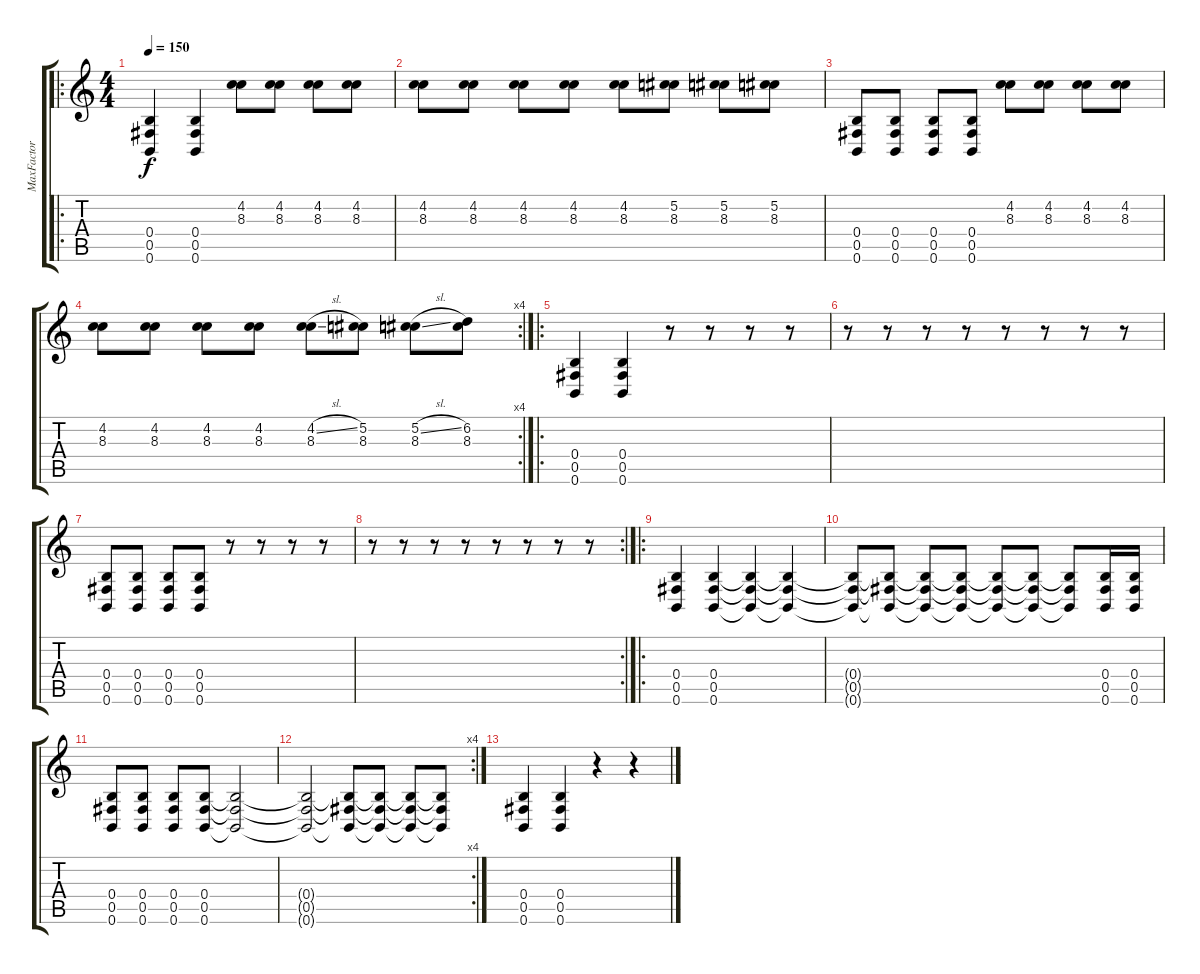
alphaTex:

\track ("MaxFactor" "MaxFactor") {instrument overdrivenguitar}
\staff {score tabs}
\tuning (Db4 Ab3 E3 B2 Gb2 B1) {hide}
\ro
\ts (4 4)
\tempo 150
\clef g2
\ks c
(0.4 0.5 0.6).4{dy f} (0.4 0.5 0.6).4 (4.2 8.3).8 (4.2 8.3).8 (4.2 8.3).8 (4.2 8.3).8 |
(4.2 8.3).8 (4.2 8.3).8 (4.2 8.3).8 (4.2 8.3).8 (4.2 8.3).8 (5.2 8.3).8 (5.2 8.3).8 (5.2 8.3).8 |
(0.4 0.5 0.6).8 (0.4 0.5 0.6).8 (0.4 0.5 0.6).8 (0.4 0.5 0.6).8 (4.2 8.3).8 (4.2 8.3).8 (4.2 8.3).8 (4.2 8.3).8 |
\rc 4
(4.2 8.3).8 (4.2 8.3).8 (4.2 8.3).8 (4.2 8.3).8 (4.2{sl} 8.3).8 (5.2 8.3).8 (5.2{sl} 8.3).8 (6.2 8.3).8 |
\ro
(0.4 0.5 0.6).4 (0.4 0.5 0.6).4 r.8 r.8 r.8 r.8 |
r.8 r.8 r.8 r.8 r.8 r.8 r.8 r.8 |
(0.4 0.5 0.6).8 (0.4 0.5 0.6).8 (0.4 0.5 0.6).8 (0.4 0.5 0.6).8 r.8 r.8 r.8 r.8 |
\rc 2
r.8 r.8 r.8 r.8 r.8 r.8 r.8 r.8 |
\ro
(0.4 0.5 0.6).4 (0.4 0.5 0.6).4 (0.4{t} 0.5{t} 0.6{t}).4 (0.4{t} 0.5{t} 0.6{t}).4 |
(0.4{t} 0.5{t} 0.6{t}).8 (0.4{t} 0.5{t} 0.6{t}).8 (0.4{t} 0.5{t} 0.6{t}).8 (0.4{t} 0.5{t} 0.6{t}).8 (0.4{t} 0.5{t} 0.6{t}).8 (0.4{t} 0.5{t} 0.6{t}).8 (0.4{t} 0.5{t} 0.6{t}).8 (0.4 0.5 0.6).16 (0.4 0.5 0.6).16 |
(0.4 0.5 0.6).8 (0.4 0.5 0.6).8 (0.4 0.5 0.6).8 (0.4 0.5 0.6).8 (0.4{t} 0.5{t} 0.6{t}).2 |
\rc 4
(0.4{t} 0.5{t} 0.6{t}).2 (0.4{t} 0.5{t} 0.6{t}).8 (0.4{t} 0.5{t} 0.6{t}).8 (0.4{t} 0.5{t} 0.6{t}).8 (0.4{t} 0.5{t} 0.6{t}).8 |
(0.4 0.5 0.6).4 (0.4 0.5 0.6).4 r.4 r.4
